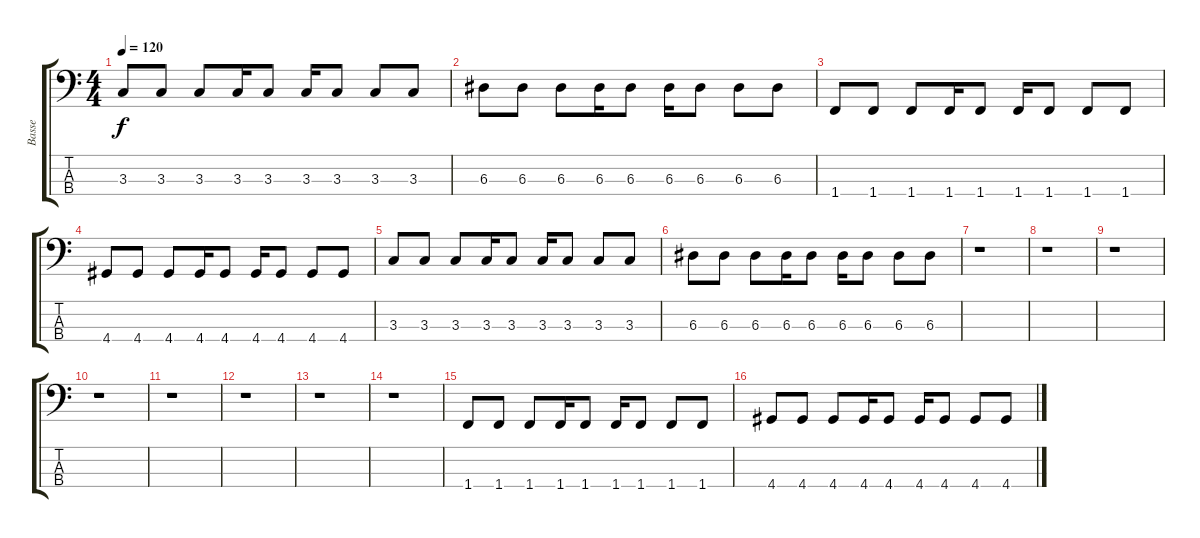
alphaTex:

\track ("Basse" "Basse") {instrument electricbassfinger}
\staff {score tabs}
\tuning (G2 D2 A1 E1) {hide}
\ts (4 4)
\tempo 120
\clef f4
\ks c
3.3.8{dy f} 3.3.8 3.3.8 3.3.16 3.3.8 3.3.16 3.3.8 3.3.8 3.3.8 |
6.3.8 6.3.8 6.3.8 6.3.16 6.3.8 6.3.16 6.3.8 6.3.8 6.3.8 |
1.4.8 1.4.8 1.4.8 1.4.16 1.4.8 1.4.16 1.4.8 1.4.8 1.4.8 |
4.4.8 4.4.8 4.4.8 4.4.16 4.4.8 4.4.16 4.4.8 4.4.8 4.4.8 |
3.3.8 3.3.8 3.3.8 3.3.16 3.3.8 3.3.16 3.3.8 3.3.8 3.3.8 |
6.3.8 6.3.8 6.3.8 6.3.16 6.3.8 6.3.16 6.3.8 6.3.8 6.3.8 |
r.1 |
r.1 |
r.1 |
r.1 |
r.1 |
r.1 |
r.1 |
r.1 |
1.4.8 1.4.8 1.4.8 1.4.16 1.4.8 1.4.16 1.4.8 1.4.8 1.4.8 |
4.4.8 4.4.8 4.4.8 4.4.16 4.4.8 4.4.16 4.4.8 4.4.8 4.4.8
